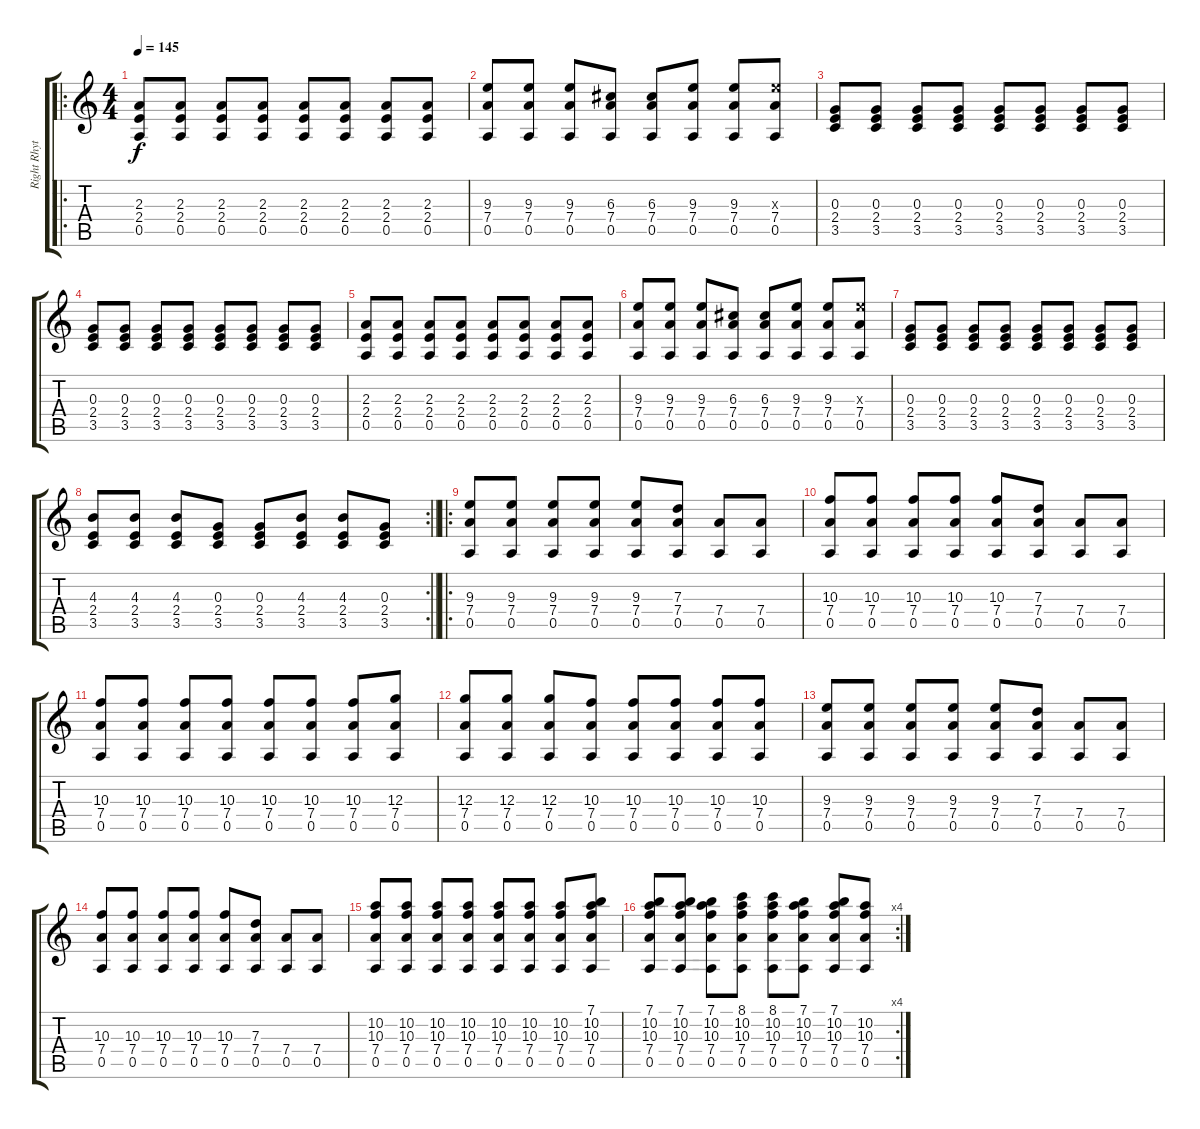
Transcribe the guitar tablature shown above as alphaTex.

\track ("Right Rhythm" "Right Rhyt") {instrument distortionguitar}
\staff {score tabs}
\tuning (E4 B3 G3 D3 A2 D2) {hide}
\ro
\ts (4 4)
\tempo 145
\clef g2
\ks c
(2.3 2.4 0.5).8{dy f} (2.3 2.4 0.5).8 (2.3 2.4 0.5).8 (2.3 2.4 0.5).8 (2.3 2.4 0.5).8 (2.3 2.4 0.5).8 (2.3 2.4 0.5).8 (2.3 2.4 0.5).8 |
(9.3 7.4 0.5).8 (9.3 7.4 0.5).8 (9.3 7.4 0.5).8 (6.3 7.4 0.5).8 (6.3 7.4 0.5).8 (9.3 7.4 0.5).8 (9.3 7.4 0.5).8 (9.3{x} 7.4 0.5).8 |
(0.3 2.4 3.5).8 (0.3 2.4 3.5).8 (0.3 2.4 3.5).8 (0.3 2.4 3.5).8 (0.3 2.4 3.5).8 (0.3 2.4 3.5).8 (0.3 2.4 3.5).8 (0.3 2.4 3.5).8 |
(0.3 2.4 3.5).8 (0.3 2.4 3.5).8 (0.3 2.4 3.5).8 (0.3 2.4 3.5).8 (0.3 2.4 3.5).8 (0.3 2.4 3.5).8 (0.3 2.4 3.5).8 (0.3 2.4 3.5).8 |
(2.3 2.4 0.5).8 (2.3 2.4 0.5).8 (2.3 2.4 0.5).8 (2.3 2.4 0.5).8 (2.3 2.4 0.5).8 (2.3 2.4 0.5).8 (2.3 2.4 0.5).8 (2.3 2.4 0.5).8 |
(9.3 7.4 0.5).8 (9.3 7.4 0.5).8 (9.3 7.4 0.5).8 (6.3 7.4 0.5).8 (6.3 7.4 0.5).8 (9.3 7.4 0.5).8 (9.3 7.4 0.5).8 (9.3{x} 7.4 0.5).8 |
(0.3 2.4 3.5).8 (0.3 2.4 3.5).8 (0.3 2.4 3.5).8 (0.3 2.4 3.5).8 (0.3 2.4 3.5).8 (0.3 2.4 3.5).8 (0.3 2.4 3.5).8 (0.3 2.4 3.5).8 |
\rc 2
\barLineRight lightlight
(4.3 2.4 3.5).8 (4.3 2.4 3.5).8 (4.3 2.4 3.5).8 (0.3 2.4 3.5).8 (0.3 2.4 3.5).8 (4.3 2.4 3.5).8 (4.3 2.4 3.5).8 (0.3 2.4 3.5).8 |
\ro
(9.3 7.4 0.5).8 (9.3 7.4 0.5).8 (9.3 7.4 0.5).8 (9.3 7.4 0.5).8 (9.3 7.4 0.5).8 (7.3 7.4 0.5).8 (7.4 0.5).8 (7.4 0.5).8 |
(10.3 7.4 0.5).8 (10.3 7.4 0.5).8 (10.3 7.4 0.5).8 (10.3 7.4 0.5).8 (10.3 7.4 0.5).8 (7.3 7.4 0.5).8 (7.4 0.5).8 (7.4 0.5).8 |
(10.3 7.4 0.5).8 (10.3 7.4 0.5).8 (10.3 7.4 0.5).8 (10.3 7.4 0.5).8 (10.3 7.4 0.5).8 (10.3 7.4 0.5).8 (10.3 7.4 0.5).8 (12.3 7.4 0.5).8 |
(12.3 7.4 0.5).8 (12.3 7.4 0.5).8 (12.3 7.4 0.5).8 (10.3 7.4 0.5).8 (10.3 7.4 0.5).8 (10.3 7.4 0.5).8 (10.3 7.4 0.5).8 (10.3 7.4 0.5).8 |
(9.3 7.4 0.5).8 (9.3 7.4 0.5).8 (9.3 7.4 0.5).8 (9.3 7.4 0.5).8 (9.3 7.4 0.5).8 (7.3 7.4 0.5).8 (7.4 0.5).8 (7.4 0.5).8 |
(10.3 7.4 0.5).8 (10.3 7.4 0.5).8 (10.3 7.4 0.5).8 (10.3 7.4 0.5).8 (10.3 7.4 0.5).8 (7.3 7.4 0.5).8 (7.4 0.5).8 (7.4 0.5).8 |
(10.2 10.3 7.4 0.5).8 (10.2 10.3 7.4 0.5).8 (10.2 10.3 7.4 0.5).8 (10.2 10.3 7.4 0.5).8 (10.2 10.3 7.4 0.5).8 (10.2 10.3 7.4 0.5).8 (10.2 10.3 7.4 0.5).8 (7.1 10.2 10.3 7.4 0.5).8 |
\rc 4
(7.1 10.2 10.3 7.4 0.5).8 (7.1 10.2 10.3 7.4 0.5).8 (7.1 10.2 10.3 7.4 0.5).8 (8.1 10.2 10.3 7.4 0.5).8 (8.1 10.2 10.3 7.4 0.5).8 (7.1 10.2 10.3 7.4 0.5).8 (7.1 10.2 10.3 7.4 0.5).8 (10.2 10.3 7.4 0.5).8
